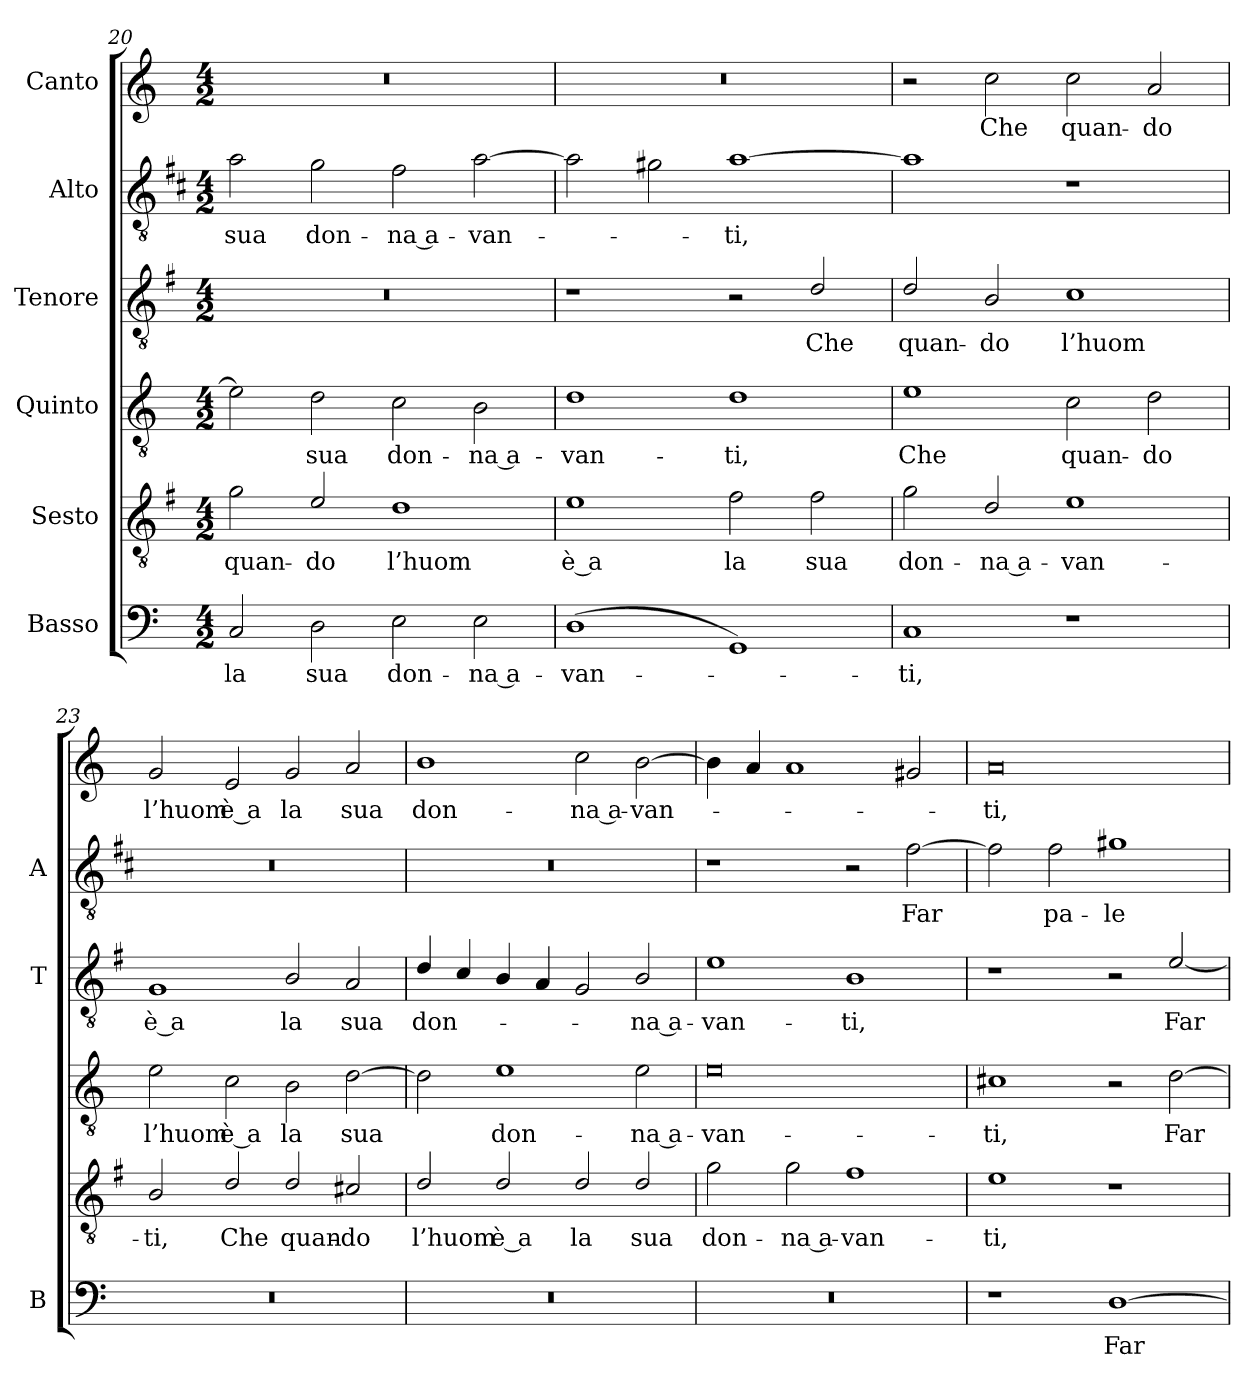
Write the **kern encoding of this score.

**kern	**text	**kern	**text	**kern	**text	**kern	**text	**kern	**text	**kern	**text
*part6	*part6	*part5	*part5	*part4	*part4	*part3	*part3	*part2	*part2	*part1	*part1
*staff6	*staff6	*staff5	*staff5	*staff4	*staff4	*staff3	*staff3	*staff2	*staff2	*staff1	*staff1
*I"Basso	*	*I"Sesto	*	*I"Quinto	*	*I"Tenore	*	*I"Alto	*	*I"Canto	*
*I'B	*	*	*	*	*	*I'T	*	*I'A	*	*	*
!!LO:LB:g=z
*clefF4	*	*clefGv2	*	*clefGv2	*	*clefGv2	*	*clefGv2	*	*clefG2	*
*	*	*ITrd4c7	*	*	*	*ITrd4c7	*	*ITrd1c2	*	*	*
*k[]	*	*k[]	*	*k[]	*	*k[]	*	*k[]	*	*k[]	*
*C:	*	*C:	*	*C:	*	*C:	*	*C:	*	*C:	*
*M4/2	*	*M4/2	*	*M4/2	*	*M4/2	*	*M4/2	*	*M4/2	*
=20	=20	=20	=20	=20	=20	=20	=20	=20	=20	=20	=20
!	!LO:LY:b	!	!LO:LY:b	!	!	!	!	!	!LO:LY:b	!	!
2C/	la	2c\	quan-	2e\]	.	0r	.	2g\	sua	0r	.
!	!LO:LY:b	!	!LO:LY:b	!	!LO:LY:b	!	!	!	!LO:LY:b	!	!
2D\	sua	2A/	-do	2d\	sua	.	.	2f\	don-	.	.
!	!LO:LY:b	!	!LO:LY:b	!	!LO:LY:b	!	!	!	!LO:LY:b	!	!
2E\	don-	1G	l’huom	2c\	don-	.	.	2e\	-na a-	.	.
!	!LO:LY:b	!	!	!	!LO:LY:b	!	!	!	!LO:LY:b	!	!
2E\	-na a-	.	.	2B\	-na a-	.	.	[2g\	-van-	.	.
=21	=21	=21	=21	=21	=21	=21	=21	=21	=21	=21	=21
!	!LO:LY:b	!	!LO:LY:b	!	!LO:LY:b	!	!	!	!	!	!
(>1D	-van-	1A	è a	1d	-van-	1r	.	2g\]	.	0r	.
.	.	.	.	.	.	.	.	2f#X\	.	.	.
!	!	!	!LO:LY:b	!	!LO:LY:b	!	!	!	!LO:LY:b	!	!
1GG)	.	2B\	la	1d	-ti,	2r	.	[1g	-ti,	.	.
!	!	!	!LO:LY:b	!	!	!	!LO:LY:b	!	!	!	!
.	.	2B\	sua	.	.	2G/	Che	.	.	.	.
=22	=22	=22	=22	=22	=22	=22	=22	=22	=22	=22	=22
!	!LO:LY:b	!	!LO:LY:b	!	!LO:LY:b	!	!LO:LY:b	!	!	!	!
1C	-ti,	2c\	don-	1e	Che	2G/	quan-	1g]	.	2r	.
!	!	!	!LO:LY:b	!	!	!	!LO:LY:b	!	!	!	!LO:LY:b
.	.	2G/	-na a-	.	.	2E/	-do	.	.	2cc\	Che
!	!	!	!LO:LY:b	!	!LO:LY:b	!	!LO:LY:b	!	!	!	!LO:LY:b
1r	.	1A	-van-	2c\	quan-	1F	l’huom	1r	.	2cc\	quan-
!	!	!	!	!	!LO:LY:b	!	!	!	!	!	!LO:LY:b
.	.	.	.	2d\	-do	.	.	.	.	2a/	-do
=23	=23	=23	=23	=23	=23	=23	=23	=23	=23	=23	=23
!	!	!	!LO:LY:b	!	!LO:LY:b	!	!LO:LY:b	!	!	!	!LO:LY:b
0r	.	2E/	-ti,	2e\	l’huom	1C	è a	0r	.	2g/	l’huom
!	!	!	!LO:LY:b	!	!LO:LY:b	!	!	!	!	!	!LO:LY:b
.	.	2G/	Che	2c\	è a	.	.	.	.	2e/	è a
!	!	!	!LO:LY:b	!	!LO:LY:b	!	!LO:LY:b	!	!	!	!LO:LY:b
.	.	2G/	quan-	2B\	la	2E/	la	.	.	2g/	la
!	!	!	!LO:LY:b	!	!LO:LY:b	!	!LO:LY:b	!	!	!	!LO:LY:b
.	.	2F#X/	-do	[2d\	sua	2D/	sua	.	.	2a/	sua
=24	=24	=24	=24	=24	=24	=24	=24	=24	=24	=24	=24
!	!	!	!LO:LY:b	!	!	!	!LO:LY:b	!	!	!	!LO:LY:b
0r	.	2G/	l’huom	2d\]	.	4G/	don-	0r	.	1b	don-
.	.	.	.	.	.	4F/	.	.	.	.	.
!	!	!	!LO:LY:b	!	!LO:LY:b	!	!	!	!	!	!
.	.	2G/	è a	1e	don-	4E/	.	.	.	.	.
.	.	.	.	.	.	4D/	.	.	.	.	.
!	!	!	!LO:LY:b	!	!	!	!	!	!	!	!LO:LY:b
.	.	2G/	la	.	.	2C/	.	.	.	2cc\	-na a-
!	!	!	!LO:LY:b	!	!LO:LY:b	!	!LO:LY:b	!	!	!	!LO:LY:b
.	.	2G/	sua	2e\	-na a-	2E/	-na a-	.	.	[2b\	-van-
!!LO:PB:g=z
=25	=25	=25	=25	=25	=25	=25	=25	=25	=25	=25	=25
!	!	!	!LO:LY:b	!	!LO:LY:b	!	!LO:LY:b	!	!	!	!
0r	.	2c\	don-	0e	-van-	1A	-van-	1r	.	4b\]	.
.	.	.	.	.	.	.	.	.	.	4a/	.
!	!	!	!LO:LY:b	!	!	!	!	!	!	!	!
.	.	2c\	-na a-	.	.	.	.	.	.	1a	.
!	!	!	!LO:LY:b	!	!	!	!LO:LY:b	!	!	!	!
.	.	1B	-van-	.	.	1E	-ti,	2r	.	.	.
!	!	!	!	!	!	!	!	!	!LO:LY:b	!	!
.	.	.	.	.	.	.	.	[2e\	Far	2g#X/	.
=26	=26	=26	=26	=26	=26	=26	=26	=26	=26	=26	=26
!	!	!	!LO:LY:b	!	!LO:LY:b	!	!	!	!	!	!LO:LY:b
1r	.	1A	-ti,	1c#X	-ti,	1r	.	2e\]	.	0a	-ti,
!	!	!	!	!	!	!	!	!	!LO:LY:b	!	!
.	.	.	.	.	.	.	.	2e\	pa-	.	.
!	!LO:LY:b	!	!	!	!	!	!	!	!LO:LY:b	!	!
[1D	Far	1r	.	2r	.	2r	.	1f#X	-le-	.	.
!	!	!	!	!	!LO:LY:b	!	!LO:LY:b	!	!	!	!
.	.	.	.	[2d\	Far	[2A/	Far	.	.	.	.
=	=	=	=	=	=	=	=	=	=	=	=
*-	*-	*-	*-	*-	*-	*-	*-	*-	*-	*-	*-
